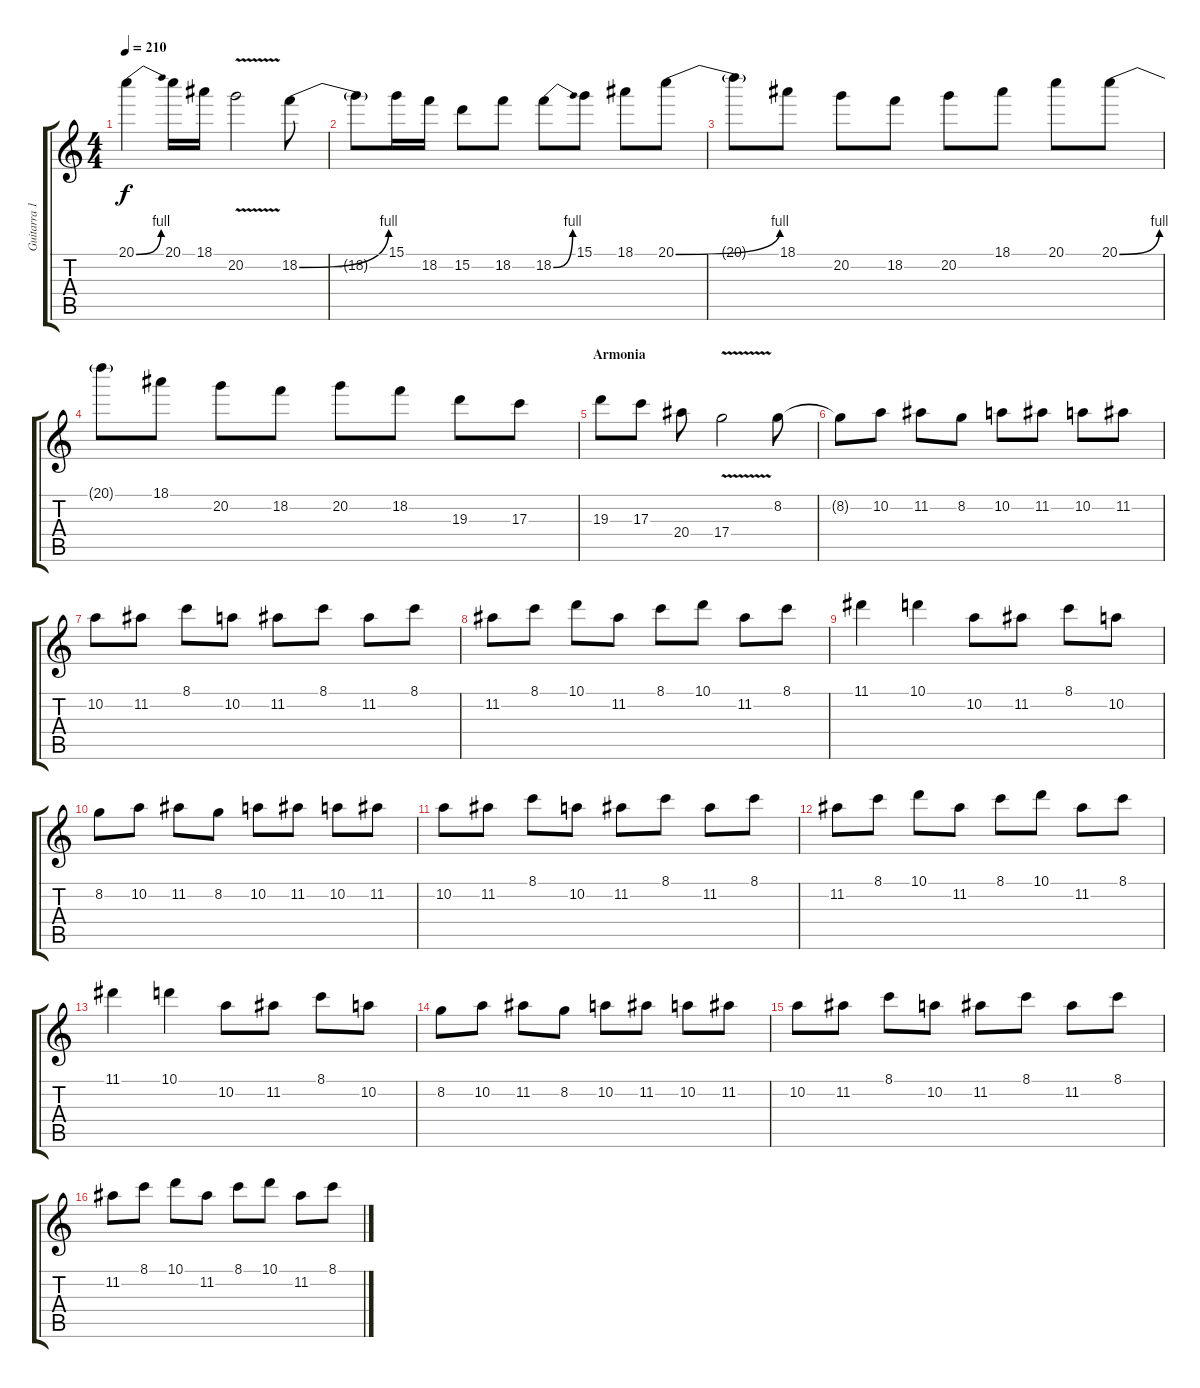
\track ("Guitarra 1" "Guitarra 1") {instrument overdrivenguitar}
\staff {score tabs}
\tuning (E4 B3 G3 D3 A2 E2) {hide}
\ts (4 4)
\tempo 210
\clef g2
\ks c
20.1{be (bend 0 0 60 4)}.4{dy f} 20.1.16 18.1.16 20.2{v}.2 18.2{be (bend 0 0 60 4)}.8 |
18.2{t}.8 15.1.16 18.2.16 15.2.8 18.2.8 18.2{be (bend 0 0 60 4)}.8 15.1.8 18.1.8 20.1{be (bend 0 0 60 4)}.8 |
20.1{t}.8 18.1.8 20.2.8 18.2.8 20.2.8 18.1.8 20.1.8 20.1{be (bend 0 0 60 4)}.8 |
20.1{t}.8 18.1.8 20.2.8 18.2.8 20.2.8 18.2.8 19.3.8 17.3.8 |
\section ("" "Armonia")
19.3.8 17.3.8 20.4.8 17.4{v}.2 8.2.8 |
8.2{t}.8 10.2.8 11.2.8 8.2.8 10.2.8 11.2.8 10.2.8 11.2.8 |
10.2.8 11.2.8 8.1.8 10.2.8 11.2.8 8.1.8 11.2.8 8.1.8 |
11.2.8 8.1.8 10.1.8 11.2.8 8.1.8 10.1.8 11.2.8 8.1.8 |
11.1.4 10.1.4 10.2.8 11.2.8 8.1.8 10.2.8 |
8.2.8 10.2.8 11.2.8 8.2.8 10.2.8 11.2.8 10.2.8 11.2.8 |
10.2.8 11.2.8 8.1.8 10.2.8 11.2.8 8.1.8 11.2.8 8.1.8 |
11.2.8 8.1.8 10.1.8 11.2.8 8.1.8 10.1.8 11.2.8 8.1.8 |
11.1.4 10.1.4 10.2.8 11.2.8 8.1.8 10.2.8 |
8.2.8 10.2.8 11.2.8 8.2.8 10.2.8 11.2.8 10.2.8 11.2.8 |
10.2.8 11.2.8 8.1.8 10.2.8 11.2.8 8.1.8 11.2.8 8.1.8 |
11.2.8 8.1.8 10.1.8 11.2.8 8.1.8 10.1.8 11.2.8 8.1.8
